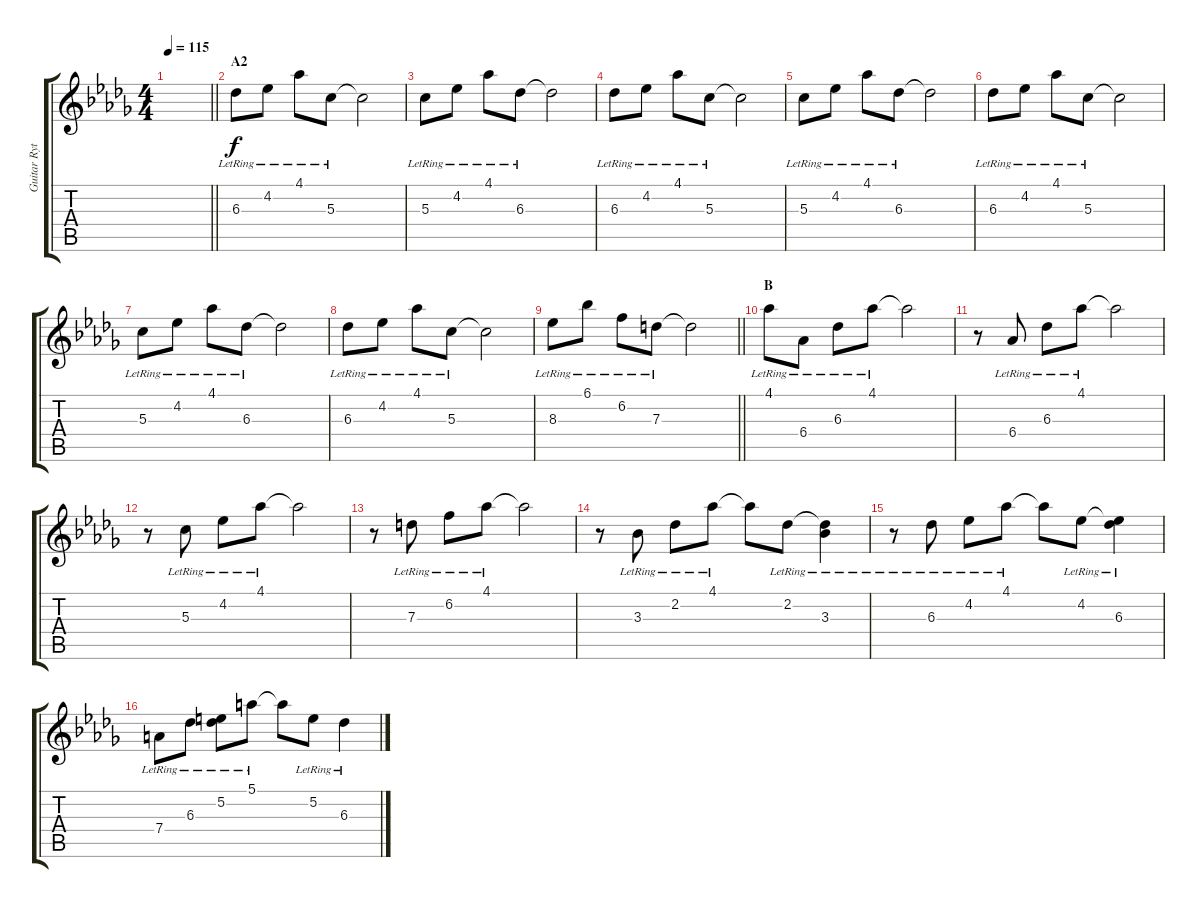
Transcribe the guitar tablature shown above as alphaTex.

\track ("Guitar Rythem" "Guitar Ryt") {instrument electricguitarjazz}
\staff {score tabs}
\tuning (E4 B3 G3 D3 A2 E2) {hide}
\ts (4 4)
\tempo 115
\clef g2
\barLineRight lightlight
\ks db
|
\section ("" "A2")
6.3{lr}.8 4.2{lr}.8 4.1{lr}.8 5.3{lr}.8 5.3{t}.2 |
5.3{lr}.8 4.2{lr}.8 4.1{lr}.8 6.3{lr}.8 6.3{t}.2 |
6.3{lr}.8 4.2{lr}.8 4.1{lr}.8 5.3{lr}.8 5.3{t}.2 |
5.3{lr}.8 4.2{lr}.8 4.1{lr}.8 6.3{lr}.8 6.3{t}.2 |
6.3{lr}.8 4.2{lr}.8 4.1{lr}.8 5.3{lr}.8 5.3{t}.2 |
5.3{lr}.8 4.2{lr}.8 4.1{lr}.8 6.3{lr}.8 6.3{t}.2 |
6.3{lr}.8 4.2{lr}.8 4.1{lr}.8 5.3{lr}.8 5.3{t}.2 |
\barLineRight lightlight
8.3{lr}.8 6.1{lr}.8 6.2{lr}.8 7.3{lr}.8 7.3{t}.2 |
\section ("" "B")
4.1{lr}.8{volume 10} 6.4{lr}.8 6.3{lr}.8 4.1{lr}.8 4.1{t}.2 |
r.8 6.4{lr}.8 6.3{lr}.8 4.1{lr}.8 4.1{t}.2 |
r.8 5.3{lr}.8 4.2{lr}.8 4.1{lr}.8 4.1{t}.2 |
r.8 7.3{lr}.8 6.2{lr}.8 4.1{lr}.8 4.1{t}.2 |
r.8 3.3{lr}.8 2.2{lr}.8 4.1{lr}.8 4.1{t}.8 2.2{lr}.8 (2.2{t} 3.3{lr}).4 |
r.8 6.3{lr}.8 4.2{lr}.8 4.1{lr}.8 4.1{t}.8 4.2{lr}.8 (4.2{t} 6.3{lr}).4 |
7.4{lr}.8 6.3{lr}.8 (5.2{lr} 6.3{t}).8 5.1{lr}.8 5.1{t}.8 5.2{lr}.8 6.3{lr}.4
